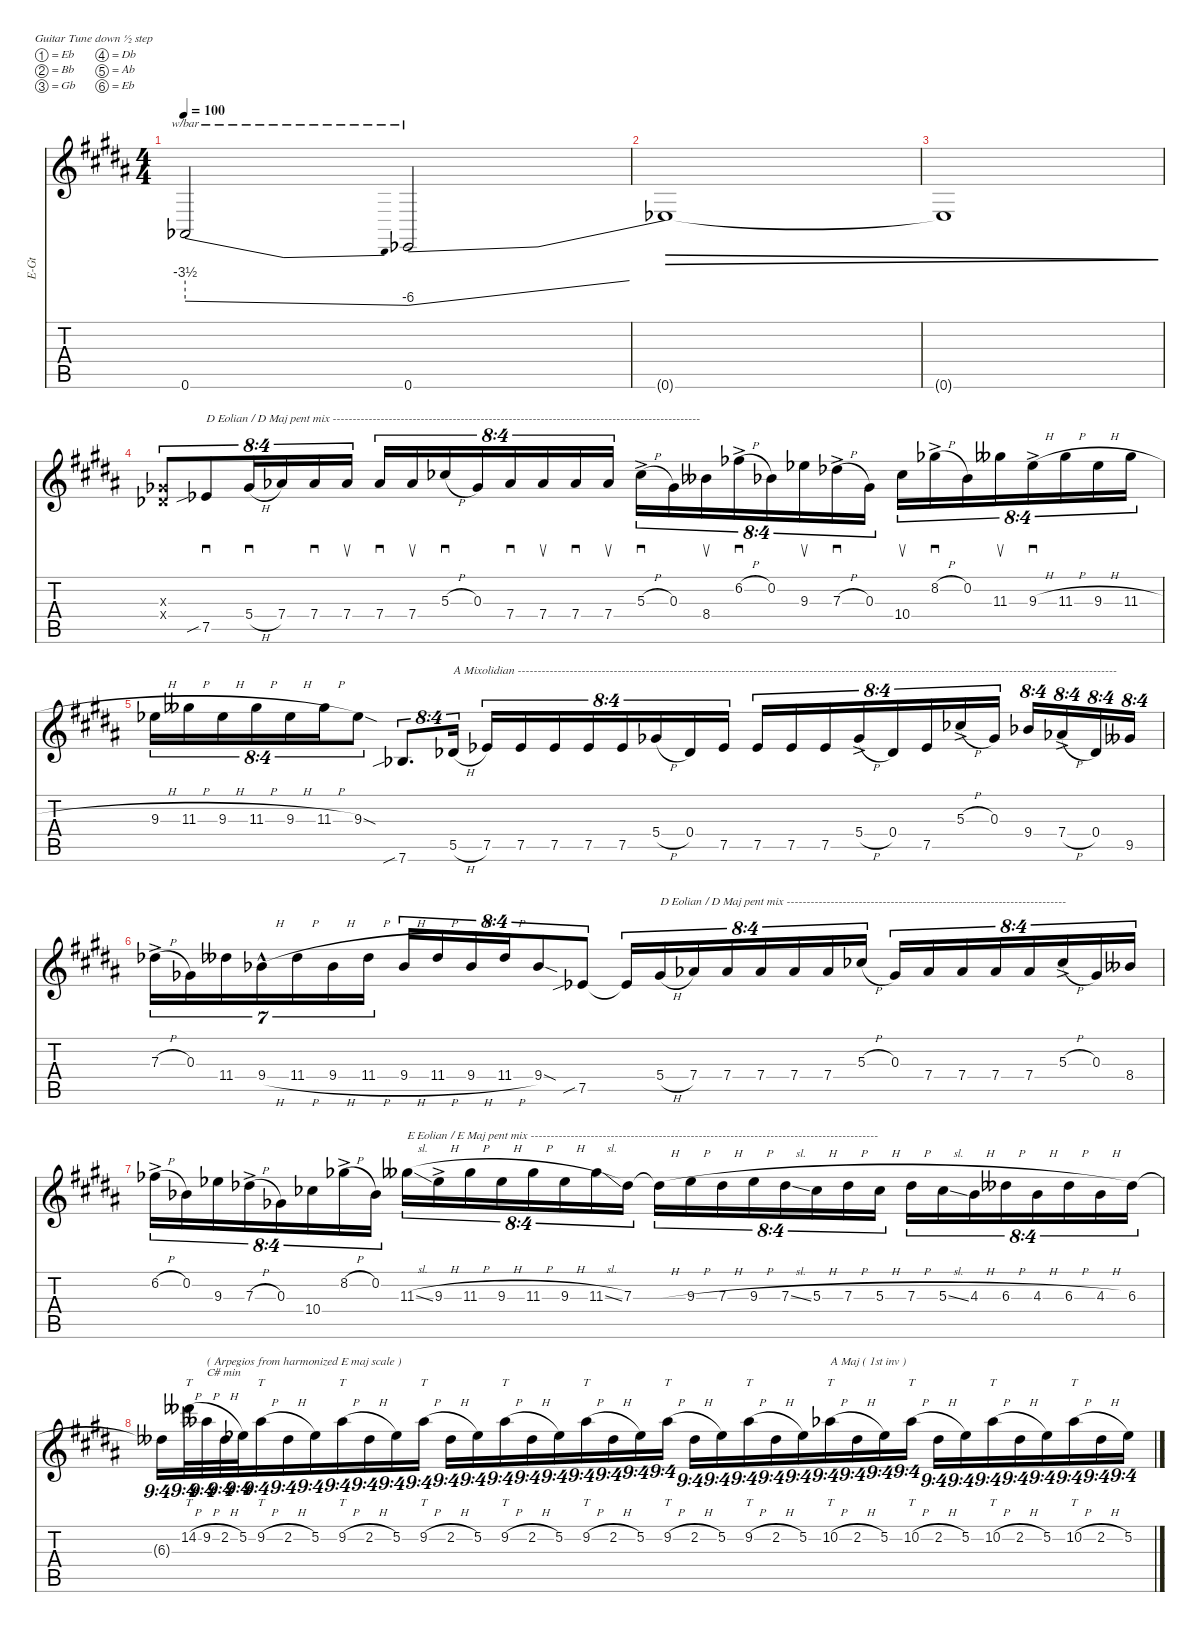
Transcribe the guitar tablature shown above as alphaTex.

\hideDynamics
\bracketExtendMode nobrackets
\otherSystemsTrackNameOrientation horizontal
\track ("Eddie" "E-Gt") {solo instrument overdrivenguitar}
\staff {score tabs}
\tuning (Eb4 Bb3 Gb3 Db3 Ab2 Eb2)
\ts (4 4)
\tempo 100
\clef g2
\ks b
0.6{t acc b}.2{tbe (dive default 0 -14 60 -24) dy ff beam Up} 0.6{acc b}.2{tbe (dive default 0 -24 59.4 0) beam Up} |
0.6{t acc b}.1{dec beam Up} |
0.6{t acc b}.1{dec beam Up} |
(0.3{x acc b} 0.4{x acc b}).8{tu (8 4) dy f beam Up} 7.5{sib acc b}.8{sd tu (8 4) txt "D Eolian / D Maj pent mix --------------------------------------------------------------------------------------------" beam Up} 5.4{h acc b}.16{sd tu (8 4) beam Up} 7.4{acc b}.16{tu (8 4) beam Up} 7.4{acc b}.16{sd tu (8 4) beam Up} 7.4{acc b}.16{su tu (8 4) beam Up} 7.4{acc b}.16{sd tu (8 4) beam Up} 7.4{acc b}.16{su tu (8 4) beam Up} 5.3{h acc b}.16{sd tu (8 4) beam Up} 0.3{acc b}.16{tu (8 4) beam Up} 7.4{acc b}.16{sd tu (8 4) beam Up} 7.4{acc b}.16{su tu (8 4) beam Up} 7.4{acc b}.16{sd tu (8 4) beam Up} 7.4{acc b}.16{su tu (8 4) beam Up} 5.3{h ac acc b}.16{sd tu (8 4) beam Down} 0.3{acc b}.16{tu (8 4) beam Down} 8.4{acc bb}.16{su tu (8 4) beam Down} 6.2{h ac acc b}.16{sd tu (8 4) beam Down} 0.2{acc b}.16{tu (8 4) beam Down} 9.3{acc b}.16{su tu (8 4) beam Down} 7.3{h ac acc b}.16{sd tu (8 4) beam Down} 0.3{acc b}.16{tu (8 4) beam Down} 10.4{acc b}.16{su tu (8 4) beam Down} 8.2{h ac acc b}.16{sd tu (8 4) beam Down} 0.2{acc b}.16{tu (8 4) beam Down} 11.3{acc bb}.16{su tu (8 4) beam Down} 9.3{h ac acc b}.16{sd tu (8 4) beam Down} 11.3{h acc bb}.16{tu (8 4) beam Down} 9.3{h acc b}.16{tu (8 4) beam Down} 11.3{h acc bb}.16{tu (8 4) beam Down} |
9.3{h acc b}.16{tu (8 4) beam Down} 11.3{h acc bb}.16{tu (8 4) beam Down} 9.3{h acc b}.16{tu (8 4) beam Down} 11.3{h acc bb}.16{tu (8 4) beam Down} 9.3{h acc b}.16{tu (8 4) beam Down} 11.3{h acc bb}.16{tu (8 4) beam Down} 9.3{sod acc b}.8{tu (8 4) beam Down} 7.6{sib acc b}.8{d tu (8 4) beam Up} 5.5{h acc b}.16{tu (8 4) txt "A Mixolidian ------------------------------------------------------------------------------------------------------------------------------------------------------" beam Up} 7.5{acc b}.16{tu (8 4) beam Up} 7.5{acc b}.16{tu (8 4) beam Up} 7.5{acc b}.16{tu (8 4) beam Up} 7.5{acc b}.16{tu (8 4) beam Up} 7.5{acc b}.16{tu (8 4) beam Up} 5.4{h acc b}.16{tu (8 4) beam Up} 0.4{acc b}.16{tu (8 4) beam Up} 7.5{acc b}.16{tu (8 4) beam Up} 7.5{acc b}.16{tu (8 4) beam Up} 7.5{acc b}.16{tu (8 4) beam Up} 7.5{acc b}.16{tu (8 4) beam Up} 5.4{h ac acc b}.16{tu (8 4) beam Up} 0.4{acc b}.16{tu (8 4) beam Up} 7.5{acc b}.16{tu (8 4) beam Up} 5.3{h ac acc b}.16{tu (8 4) beam Up} 0.3{acc b}.16{tu (8 4) beam Up} 9.4{acc b}.16{tu (8 4) beam Up} 7.4{h ac acc b}.16{tu (8 4) beam Up} 0.4{acc b}.16{tu (8 4) beam Up} 9.5{acc bb}.16{tu (8 4) beam Up} |
7.3{h ac acc b}.16{tu (7 4) beam Down} 0.3{acc b}.16{tu (7 4) beam Down} 11.4{acc bb}.16{tu (7 4) beam Down} 9.4{h hac acc b}.16{tu (7 4) beam Down} 11.4{h acc bb}.16{tu (7 4) beam Down} 9.4{h acc b}.16{tu (7 4) beam Down} 11.4{h acc bb}.16{tu (7 4) beam Down} 9.4{h acc b}.16{tu (8 4) beam Up} 11.4{h acc bb}.16{tu (8 4) beam Up} 9.4{h acc b}.16{tu (8 4) beam Up} 11.4{h acc bb}.16{tu (8 4) beam Up} 9.4{sod acc b}.8{tu (8 4) beam Up} 7.5{sib acc b}.8{tu (8 4) beam Up} 7.5{t acc b}.16{tu (8 4) beam Up} 5.4{h acc b}.16{tu (8 4) txt "D Eolian / D Maj pent mix ----------------------------------------------------------------------" beam Up} 7.4{acc b}.16{tu (8 4) beam Up} 7.4{acc b}.16{tu (8 4) beam Up} 7.4{acc b}.16{tu (8 4) beam Up} 7.4{acc b}.16{tu (8 4) beam Up} 7.4{acc b}.16{tu (8 4) beam Up} 5.3{h acc b}.16{tu (8 4) beam Up} 0.3{acc b}.16{tu (8 4) beam Up} 7.4{acc b}.16{tu (8 4) beam Up} 7.4{acc b}.16{tu (8 4) beam Up} 7.4{acc b}.16{tu (8 4) beam Up} 7.4{acc b}.16{tu (8 4) beam Up} 5.3{h ac acc b}.16{tu (8 4) beam Up} 0.3{acc b}.16{tu (8 4) beam Up} 8.4{acc bb}.16{tu (8 4) beam Up} |
6.2{h ac acc b}.16{tu (8 4) beam Down} 0.2{acc b}.16{tu (8 4) beam Down} 9.3{acc b}.16{tu (8 4) beam Down} 7.3{h ac acc b}.16{tu (8 4) beam Down} 0.3{acc b}.16{tu (8 4) beam Down} 10.4{acc b}.16{tu (8 4) beam Down} 8.2{h ac acc b}.16{tu (8 4) beam Down} 0.2{acc b}.16{tu (8 4) beam Down} 11.3{sl acc bb}.16{tu (8 4) txt "E Eolian / E Maj pent mix ---------------------------------------------------------------------------------------" beam Down} 9.3{h ac acc b}.16{tu (8 4) beam Down} 11.3{h acc bb}.16{tu (8 4) beam Down} 9.3{h acc b}.16{tu (8 4) beam Down} 11.3{h acc bb}.16{tu (8 4) beam Down} 9.3{h acc b}.16{tu (8 4) beam Down} 11.3{sl acc bb}.16{tu (8 4) beam Down} 7.3{acc b}.16{tu (8 4) beam Down} 7.3{h t acc b}.16{tu (8 4) beam Down} 9.3{h acc b}.16{tu (8 4) beam Down} 7.3{h acc b}.16{tu (8 4) beam Down} 9.3{h acc b}.16{tu (8 4) beam Down} 7.3{sl acc b}.16{tu (8 4) beam Down} 5.3{h acc b}.16{tu (8 4) beam Down} 7.3{h acc b}.16{tu (8 4) beam Down} 5.3{h acc b}.16{tu (8 4) beam Down} 7.3{h acc b}.16{tu (8 4) beam Down} 5.3{sl acc b}.16{tu (8 4) beam Down} 4.3{h acc b}.16{tu (8 4) beam Down} 6.3{h acc bb}.16{tu (8 4) beam Down} 4.3{h acc b}.16{tu (8 4) beam Down} 6.3{h acc bb}.16{tu (8 4) beam Down} 4.3{h acc b}.16{tu (8 4) beam Down} 6.3{acc bb}.16{tu (8 4) beam Down} |
6.3{t acc bb}.16{tu (9 4) beam Down} 14.2{h acc bb}.32{tt tu (9 4) beam Down} 9.2{h acc bb}.32{tu (9 4) txt "( Arpegios from harmonized E maj scale )\n\nC# min" beam Down} 2.2{h acc bb}.32{tu (9 4) beam Down} 5.2{acc b}.32{tu (9 4) beam Down} 9.2{h acc bb}.16{tt tu (9 4) beam Down} 2.2{h acc bb}.16{tu (9 4) beam Down} 5.2{acc b}.16{tu (9 4) beam Down} 9.2{h acc bb}.16{tt tu (9 4) beam Down} 2.2{h acc bb}.16{tu (9 4) beam Down} 5.2{acc b}.16{tu (9 4) beam Down} 9.2{h acc bb}.16{tt tu (9 4) beam Down} 2.2{h acc bb}.16{tu (9 4) beam Down} 5.2{acc b}.16{tu (9 4) beam Down} 9.2{h acc bb}.16{tt tu (9 4) beam Down} 2.2{h acc bb}.16{tu (9 4) beam Down} 5.2{acc b}.16{tu (9 4) beam Down} 9.2{h acc bb}.16{tt tu (9 4) beam Down} 2.2{h acc bb}.16{tu (9 4) beam Down} 5.2{acc b}.16{tu (9 4) beam Down} 9.2{h acc bb}.16{tt tu (9 4) beam Down} 2.2{h acc bb}.16{tu (9 4) beam Down} 5.2{acc b}.16{tu (9 4) beam Down} 9.2{h acc bb}.16{tt tu (9 4) beam Down} 2.2{h acc bb}.16{tu (9 4) beam Down} 5.2{acc b}.16{tu (9 4) beam Down} 10.2{h acc b}.16{tt tu (9 4) txt "A Maj ( 1st inv )" beam Down} 2.2{h acc bb}.16{tu (9 4) beam Down} 5.2{acc b}.16{tu (9 4) beam Down} 10.2{h acc b}.16{tt tu (9 4) beam Down} 2.2{h acc bb}.16{tu (9 4) beam Down} 5.2{acc b}.16{tu (9 4) beam Down} 10.2{h acc b}.16{tt tu (9 4) beam Down} 2.2{h acc bb}.16{tu (9 4) beam Down} 5.2{acc b}.16{tu (9 4) beam Down} 10.2{h acc b}.16{tt tu (9 4) beam Down} 2.2{h acc bb}.16{tu (9 4) beam Down} 5.2{acc b}.16{tu (9 4) beam Down}
